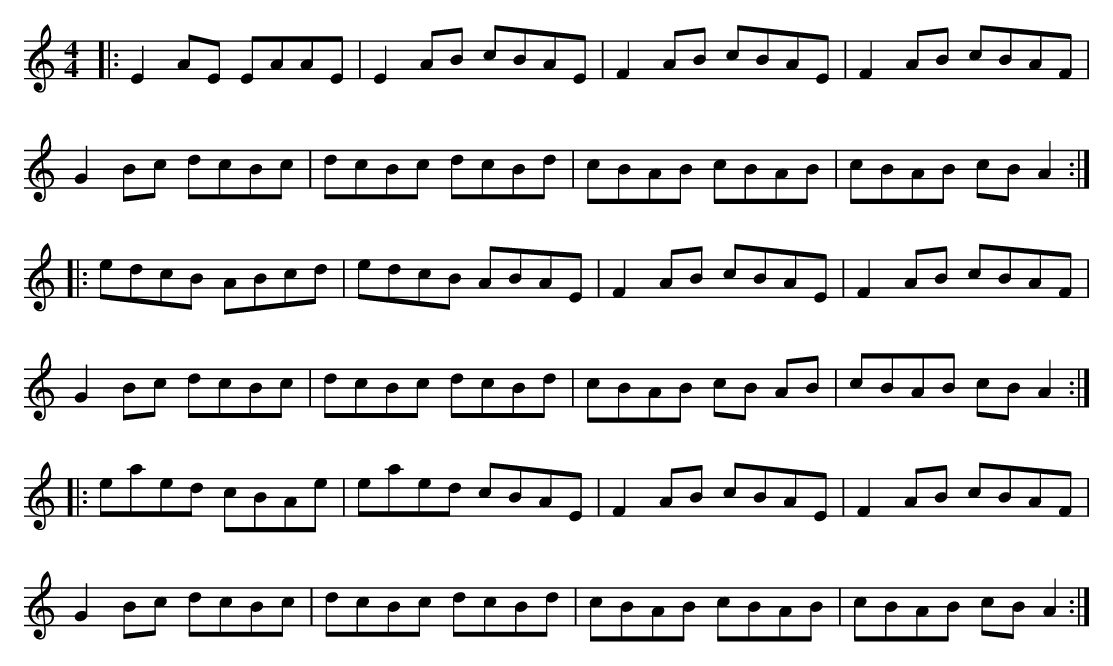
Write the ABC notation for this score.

X:1
M:4/4
K:Amin
|:E2 AE EAAE|E2 AB cBAE|F2 AB cBAE|F2 AB cBAF|
G2 Bc dcBc|dcBc dcBd|cBAB cBAB|cBAB cB A2:|
|:edcB ABcd|edcB ABAE|F2 AB cBAE|F2 AB cBAF|
G2 Bc dcBc|dcBc dcBd|cBAB cB AB|cBAB cB A2:|
|:eaed cBAe|eaed cBAE|F2 AB cBAE|F2 AB cBAF|
G2 Bc dcBc|dcBc dcBd|cBAB cBAB|cBAB cB A2:|
